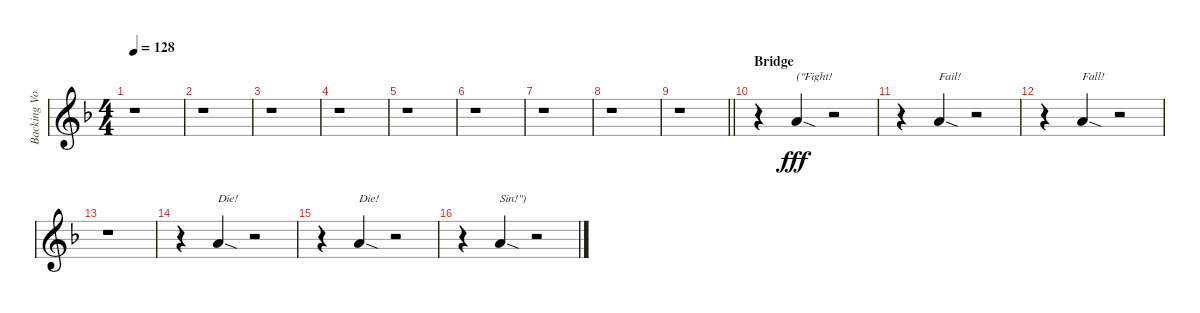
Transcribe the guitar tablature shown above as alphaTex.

\track ("Backing Vocals 1" "Backing Vo") {instrument lead6voice}
\staff {score}
\tuning (E4 B3 G3 D3 A2 D2) {hide}
\ts (4 4)
\tempo 128
\clef g2
\ks dminor
r.1{dy f} |
r.1 |
r.1 |
r.1 |
r.1 |
r.1 |
r.1 |
r.1 |
\barLineRight lightlight
r.1 |
\section ("" "Bridge")
r.4 5.1{sod}.4{txt "(\"Fight!" dy fff} r.2 |
r.4 5.1{sod}.4{txt "Fail!"} r.2 |
r.4 5.1{sod}.4{txt "Fall!"} r.2 |
r.1 |
r.4 5.1{sod}.4{txt "Die!"} r.2 |
r.4 5.1{sod}.4{txt "Die!"} r.2 |
r.4 5.1{sod}.4{txt "Sin!\")"} r.2
